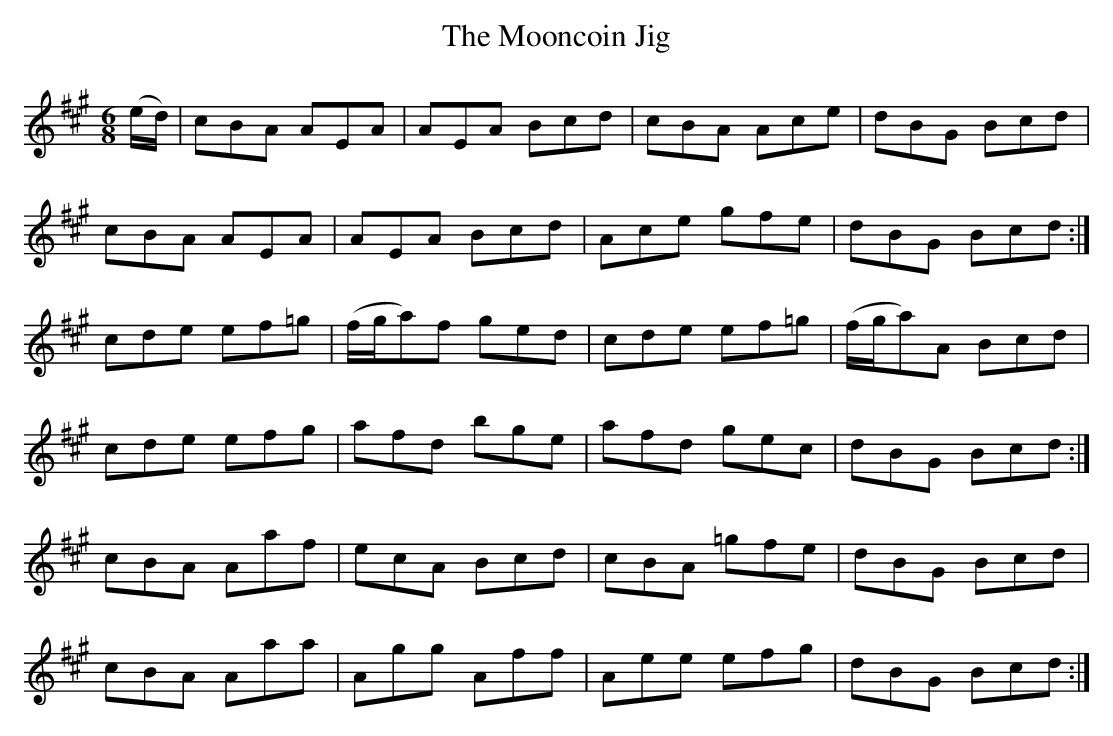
X:1
T: The Mooncoin Jig
M: 6/8
L: 1/8
K: A
(e/d/)|cBA AEA|AEA Bcd|cBA Ace|dBG Bcd|
cBA AEA|AEA Bcd|Ace gfe|dBG Bcd:|
cde ef=g|(f/g/a)f ged|cde ef=g|(f/g/a)A Bcd|
cde efg|afd bge|afd gec|dBG Bcd:|
cBA Aaf|ecA Bcd|cBA =gfe|dBG Bcd|
cBA Aaa|Agg Aff|Aee efg|dBG Bcd:|
